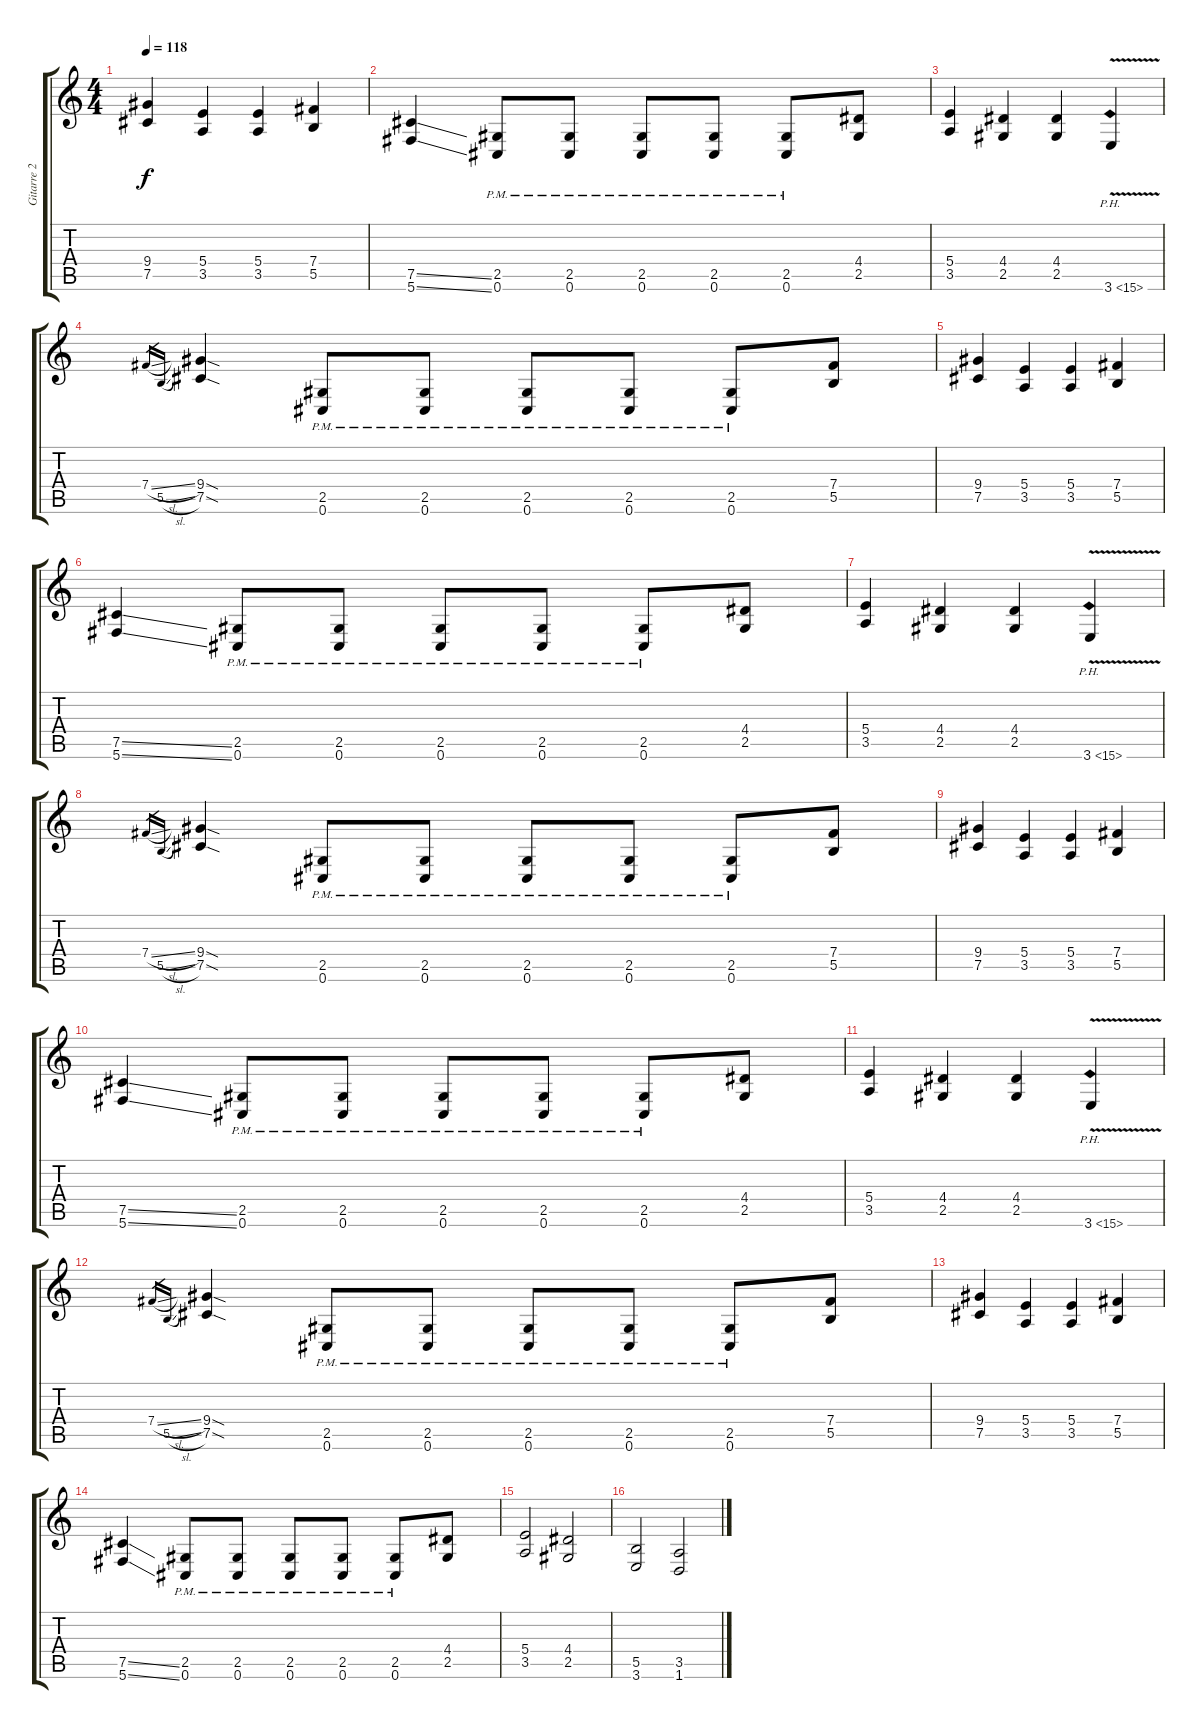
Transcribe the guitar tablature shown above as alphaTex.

\track ("Gitarre 2 (right)" "Gitarre 2 ") {instrument distortionguitar}
\staff {score tabs}
\tuning (Db4 Ab3 E3 B2 Gb2 Db2) {hide}
\ts (4 4)
\tempo 118
\clef g2
\ks c
(9.4 7.5).4{dy f} (5.4 3.5).4 (5.4 3.5).4 (7.4 5.5).4 |
(7.5{ss} 5.6{ss}).4 (2.5{pm} 0.6).8 (2.5{pm} 0.6).8 (2.5{pm} 0.6).8 (2.5{pm} 0.6).8 (2.5{pm} 0.6).8 (4.4 2.5).8 |
(5.4 3.5).4 (4.4 2.5).4 (4.4 2.5).4 3.6{ph 12 v}.4 |
7.4{sl}.16{gr} 5.5{sl}.16{gr} (9.4{sod} 7.5{sod}).4 (2.5{pm} 0.6).8 (2.5{pm} 0.6).8 (2.5{pm} 0.6).8 (2.5{pm} 0.6).8 (2.5{pm} 0.6).8 (7.4 5.5).8 |
(9.4 7.5).4 (5.4 3.5).4 (5.4 3.5).4 (7.4 5.5).4 |
(7.5{ss} 5.6{ss}).4 (2.5{pm} 0.6).8 (2.5{pm} 0.6).8 (2.5{pm} 0.6).8 (2.5{pm} 0.6).8 (2.5{pm} 0.6).8 (4.4 2.5).8 |
(5.4 3.5).4 (4.4 2.5).4 (4.4 2.5).4 3.6{ph 12 v}.4 |
7.4{sl}.16{gr} 5.5{sl}.16{gr} (9.4{sod} 7.5{sod}).4 (2.5{pm} 0.6).8 (2.5{pm} 0.6).8 (2.5{pm} 0.6).8 (2.5{pm} 0.6).8 (2.5{pm} 0.6).8 (7.4 5.5).8 |
(9.4 7.5).4 (5.4 3.5).4 (5.4 3.5).4 (7.4 5.5).4 |
(7.5{ss} 5.6{ss}).4 (2.5{pm} 0.6).8 (2.5{pm} 0.6).8 (2.5{pm} 0.6).8 (2.5{pm} 0.6).8 (2.5{pm} 0.6).8 (4.4 2.5).8 |
(5.4 3.5).4 (4.4 2.5).4 (4.4 2.5).4 3.6{ph 12 v}.4 |
7.4{sl}.16{gr} 5.5{sl}.16{gr} (9.4{sod} 7.5{sod}).4 (2.5{pm} 0.6).8 (2.5{pm} 0.6).8 (2.5{pm} 0.6).8 (2.5{pm} 0.6).8 (2.5{pm} 0.6).8 (7.4 5.5).8 |
(9.4 7.5).4 (5.4 3.5).4 (5.4 3.5).4 (7.4 5.5).4 |
(7.5{ss} 5.6{ss}).4 (2.5{pm} 0.6).8 (2.5{pm} 0.6).8 (2.5{pm} 0.6).8 (2.5{pm} 0.6).8 (2.5{pm} 0.6).8 (4.4 2.5).8 |
(5.4 3.5).2 (4.4 2.5).2 |
(5.5 3.6).2 (3.5 1.6).2
